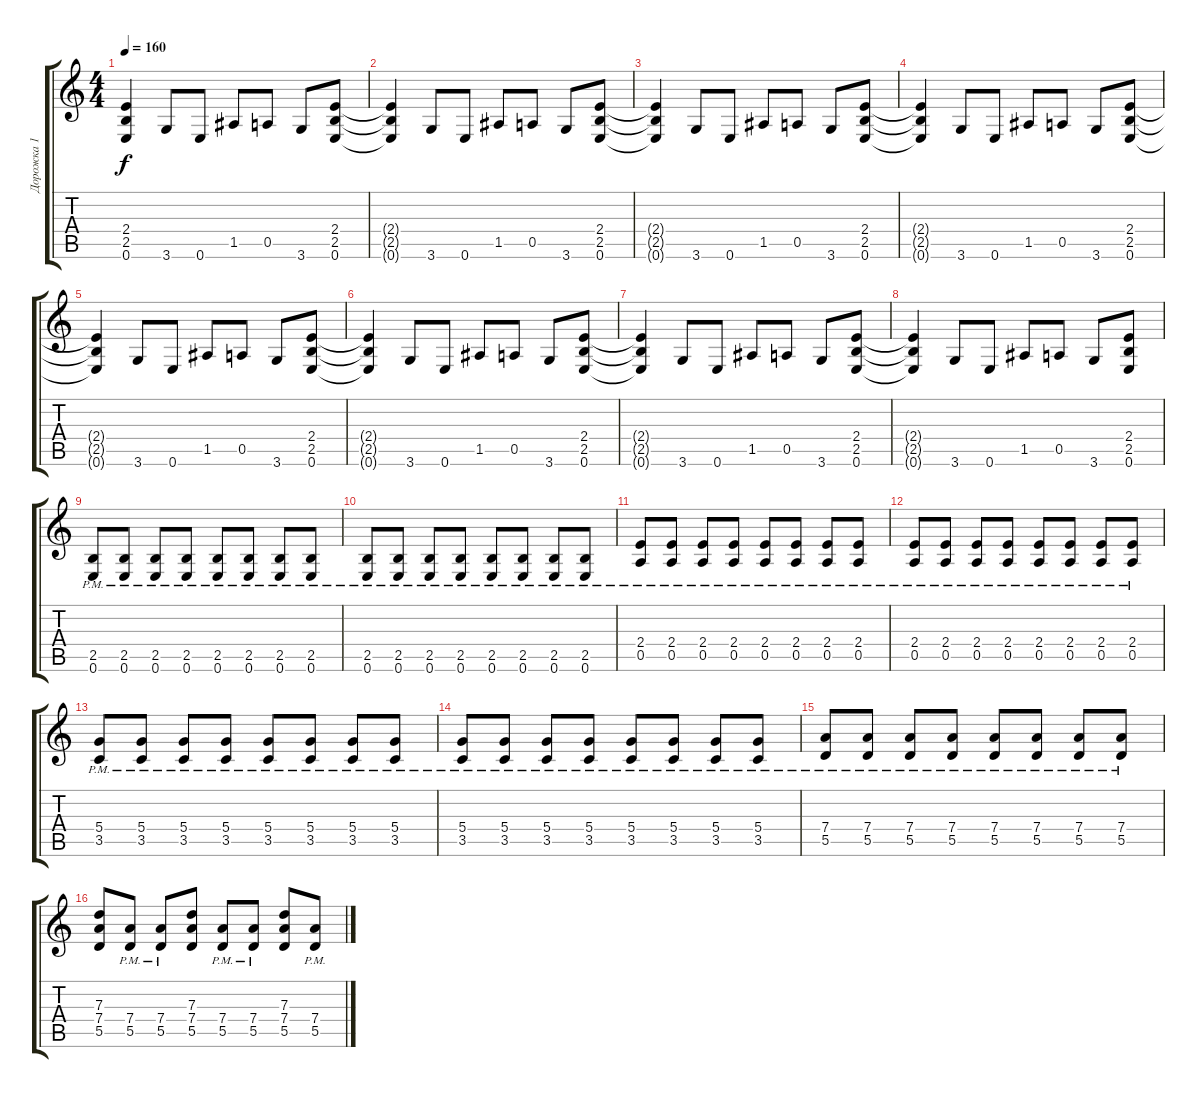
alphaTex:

\track ("Дорожка 1" "Дорожка 1") {instrument overdrivenguitar}
\staff {score tabs}
\tuning (E4 B3 G3 D3 A2 E2) {hide}
\ts (4 4)
\tempo 160
\clef g2
\ks c
(2.4{t} 2.5{t} 0.6{t}).4{dy f} 3.6.8 0.6.8 1.5.8 0.5.8 3.6.8 (2.4 2.5 0.6).8 |
(2.4{t} 2.5{t} 0.6{t}).4 3.6.8 0.6.8 1.5.8 0.5.8 3.6.8 (2.4 2.5 0.6).8 |
(2.4{t} 2.5{t} 0.6{t}).4 3.6.8 0.6.8 1.5.8 0.5.8 3.6.8 (2.4 2.5 0.6).8 |
(2.4{t} 2.5{t} 0.6{t}).4 3.6.8 0.6.8 1.5.8 0.5.8 3.6.8 (2.4 2.5 0.6).8 |
(2.4{t} 2.5{t} 0.6{t}).4 3.6.8 0.6.8 1.5.8 0.5.8 3.6.8 (2.4 2.5 0.6).8 |
(2.4{t} 2.5{t} 0.6{t}).4 3.6.8 0.6.8 1.5.8 0.5.8 3.6.8 (2.4 2.5 0.6).8 |
(2.4{t} 2.5{t} 0.6{t}).4 3.6.8 0.6.8 1.5.8 0.5.8 3.6.8 (2.4 2.5 0.6).8 |
(2.4{t} 2.5{t} 0.6{t}).4 3.6.8 0.6.8 1.5.8 0.5.8 3.6.8 (2.4 2.5 0.6).8 |
(2.5{pm} 0.6{pm}).8 (2.5{pm} 0.6{pm}).8 (2.5{pm} 0.6{pm}).8 (2.5{pm} 0.6{pm}).8 (2.5{pm} 0.6{pm}).8 (2.5{pm} 0.6{pm}).8 (2.5{pm} 0.6{pm}).8 (2.5{pm} 0.6{pm}).8 |
(2.5{pm} 0.6{pm}).8 (2.5{pm} 0.6{pm}).8 (2.5{pm} 0.6{pm}).8 (2.5{pm} 0.6{pm}).8 (2.5{pm} 0.6{pm}).8 (2.5{pm} 0.6{pm}).8 (2.5{pm} 0.6{pm}).8 (2.5{pm} 0.6{pm}).8 |
(2.4{pm} 0.5{pm}).8 (2.4{pm} 0.5{pm}).8 (2.4{pm} 0.5{pm}).8 (2.4{pm} 0.5{pm}).8 (2.4{pm} 0.5{pm}).8 (2.4{pm} 0.5{pm}).8 (2.4{pm} 0.5{pm}).8 (2.4{pm} 0.5{pm}).8 |
(2.4{pm} 0.5{pm}).8 (2.4{pm} 0.5{pm}).8 (2.4{pm} 0.5{pm}).8 (2.4{pm} 0.5{pm}).8 (2.4{pm} 0.5{pm}).8 (2.4{pm} 0.5{pm}).8 (2.4{pm} 0.5{pm}).8 (2.4{pm} 0.5{pm}).8 |
(5.4{pm} 3.5{pm}).8 (5.4{pm} 3.5{pm}).8 (5.4{pm} 3.5{pm}).8 (5.4{pm} 3.5{pm}).8 (5.4{pm} 3.5{pm}).8 (5.4{pm} 3.5{pm}).8 (5.4{pm} 3.5{pm}).8 (5.4{pm} 3.5{pm}).8 |
(5.4{pm} 3.5{pm}).8 (5.4{pm} 3.5{pm}).8 (5.4{pm} 3.5{pm}).8 (5.4{pm} 3.5{pm}).8 (5.4{pm} 3.5{pm}).8 (5.4{pm} 3.5{pm}).8 (5.4{pm} 3.5{pm}).8 (5.4{pm} 3.5{pm}).8 |
(7.4{pm} 5.5{pm}).8 (7.4{pm} 5.5{pm}).8 (7.4{pm} 5.5{pm}).8 (7.4{pm} 5.5{pm}).8 (7.4{pm} 5.5{pm}).8 (7.4{pm} 5.5{pm}).8 (7.4{pm} 5.5{pm}).8 (7.4{pm} 5.5{pm}).8 |
(7.3 7.4 5.5).8 (7.4{pm} 5.5{pm}).8 (7.4{pm} 5.5{pm}).8 (7.3 7.4 5.5).8 (7.4{pm} 5.5{pm}).8 (7.4{pm} 5.5{pm}).8 (7.3 7.4 5.5).8 (7.4{pm} 5.5{pm}).8
